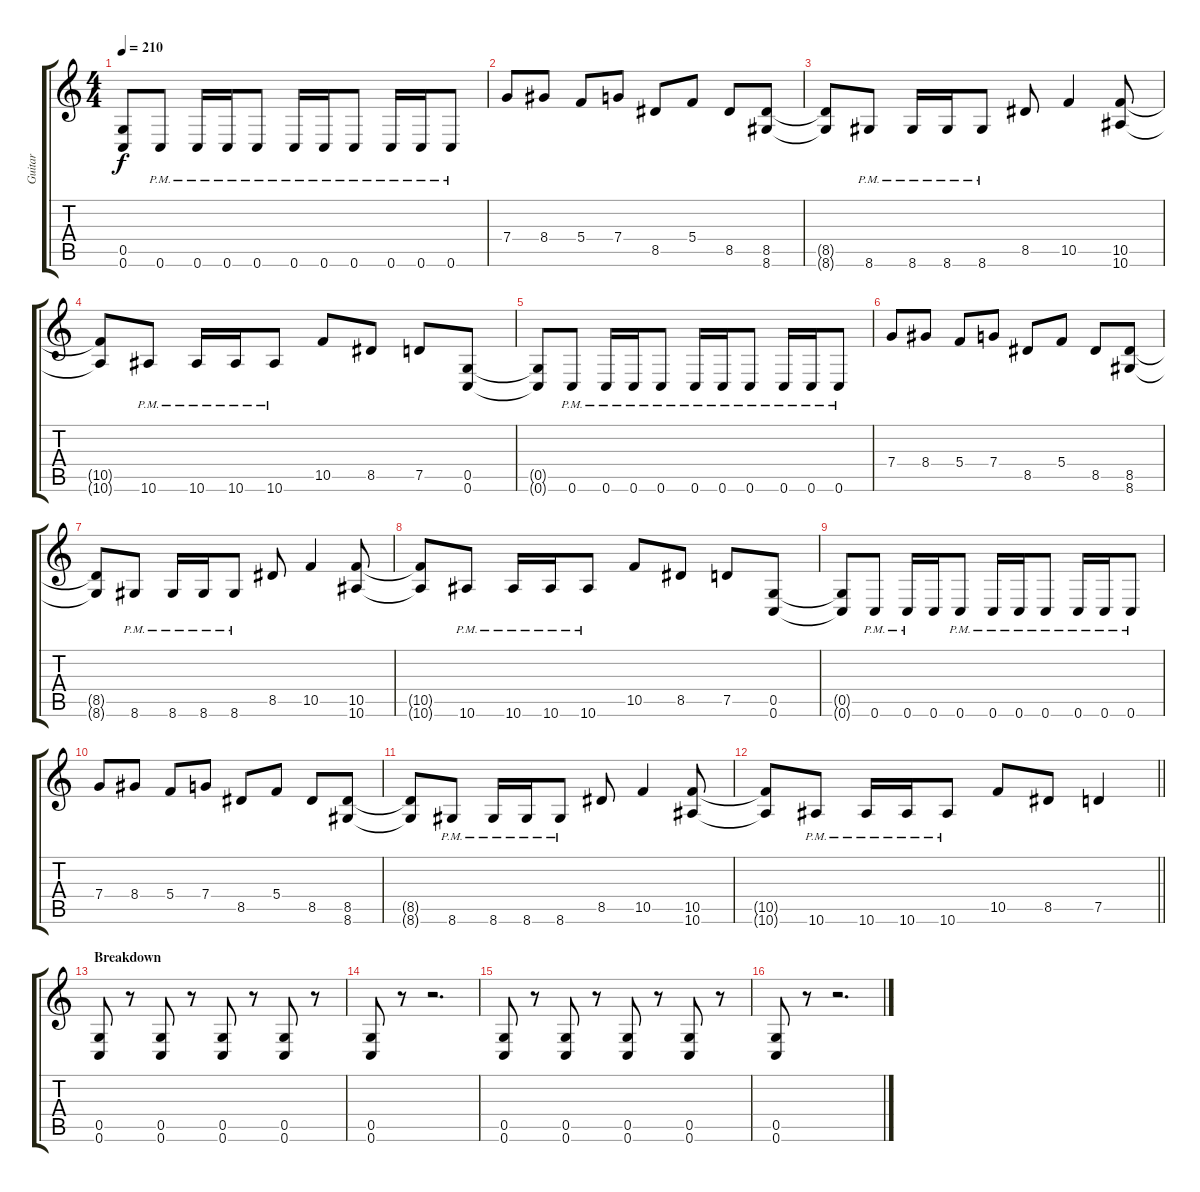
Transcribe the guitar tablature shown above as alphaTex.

\track ("Guitar" "Guitar") {instrument distortionguitar}
\staff {score tabs}
\tuning (D4 A3 F3 C3 G2 C2) {hide}
\ts (4 4)
\tempo 210
\clef g2
\ks c
(0.5{t} 0.6{t}).8{dy f} 0.6{pm}.8 0.6{pm}.16 0.6{pm}.16 0.6{pm}.8 0.6{pm}.16 0.6{pm}.16 0.6{pm}.8 0.6{pm}.16 0.6{pm}.16 0.6{pm}.8 |
7.4.8 8.4.8 5.4.8 7.4.8 8.5.8 5.4.8 8.5.8 (8.5 8.6).8 |
(8.5{t} 8.6{t}).8 8.6{pm}.8 8.6{pm}.16 8.6{pm}.16 8.6{pm}.8 8.5.8 10.5.4 (10.5 10.6).8 |
(10.5{t} 10.6{t}).8 10.6{pm}.8 10.6{pm}.16 10.6{pm}.16 10.6{pm}.8 10.5.8 8.5.8 7.5.8 (0.5 0.6).8 |
(0.5{t} 0.6{t}).8 0.6{pm}.8 0.6{pm}.16 0.6{pm}.16 0.6{pm}.8 0.6{pm}.16 0.6{pm}.16 0.6{pm}.8 0.6{pm}.16 0.6{pm}.16 0.6{pm}.8 |
7.4.8 8.4.8 5.4.8 7.4.8 8.5.8 5.4.8 8.5.8 (8.5 8.6).8 |
(8.5{t} 8.6{t}).8 8.6{pm}.8 8.6{pm}.16 8.6{pm}.16 8.6{pm}.8 8.5.8 10.5.4 (10.5 10.6).8 |
(10.5{t} 10.6{t}).8 10.6{pm}.8 10.6{pm}.16 10.6{pm}.16 10.6{pm}.8 10.5.8 8.5.8 7.5.8 (0.5 0.6).8 |
(0.5{t} 0.6{t}).8 0.6{pm}.8 0.6{pm}.16 0.6.16 0.6{pm}.8 0.6{pm}.16 0.6{pm}.16 0.6{pm}.8 0.6{pm}.16 0.6{pm}.16 0.6{pm}.8 |
7.4.8 8.4.8 5.4.8 7.4.8 8.5.8 5.4.8 8.5.8 (8.5 8.6).8 |
(8.5{t} 8.6{t}).8 8.6{pm}.8 8.6{pm}.16 8.6{pm}.16 8.6{pm}.8 8.5.8 10.5.4 (10.5 10.6).8 |
\barLineRight lightlight
(10.5{t} 10.6{t}).8 10.6{pm}.8 10.6{pm}.16 10.6{pm}.16 10.6{pm}.8 10.5.8 8.5.8 7.5.4 |
\section ("" "Breakdown")
(0.5 0.6).8 r.8 (0.5 0.6).8 r.8 (0.5 0.6).8 r.8 (0.5 0.6).8 r.8 |
(0.5 0.6).8 r.8 r.2{d} |
(0.5 0.6).8 r.8 (0.5 0.6).8 r.8 (0.5 0.6).8 r.8 (0.5 0.6).8 r.8 |
(0.5 0.6).8 r.8 r.2{d}
